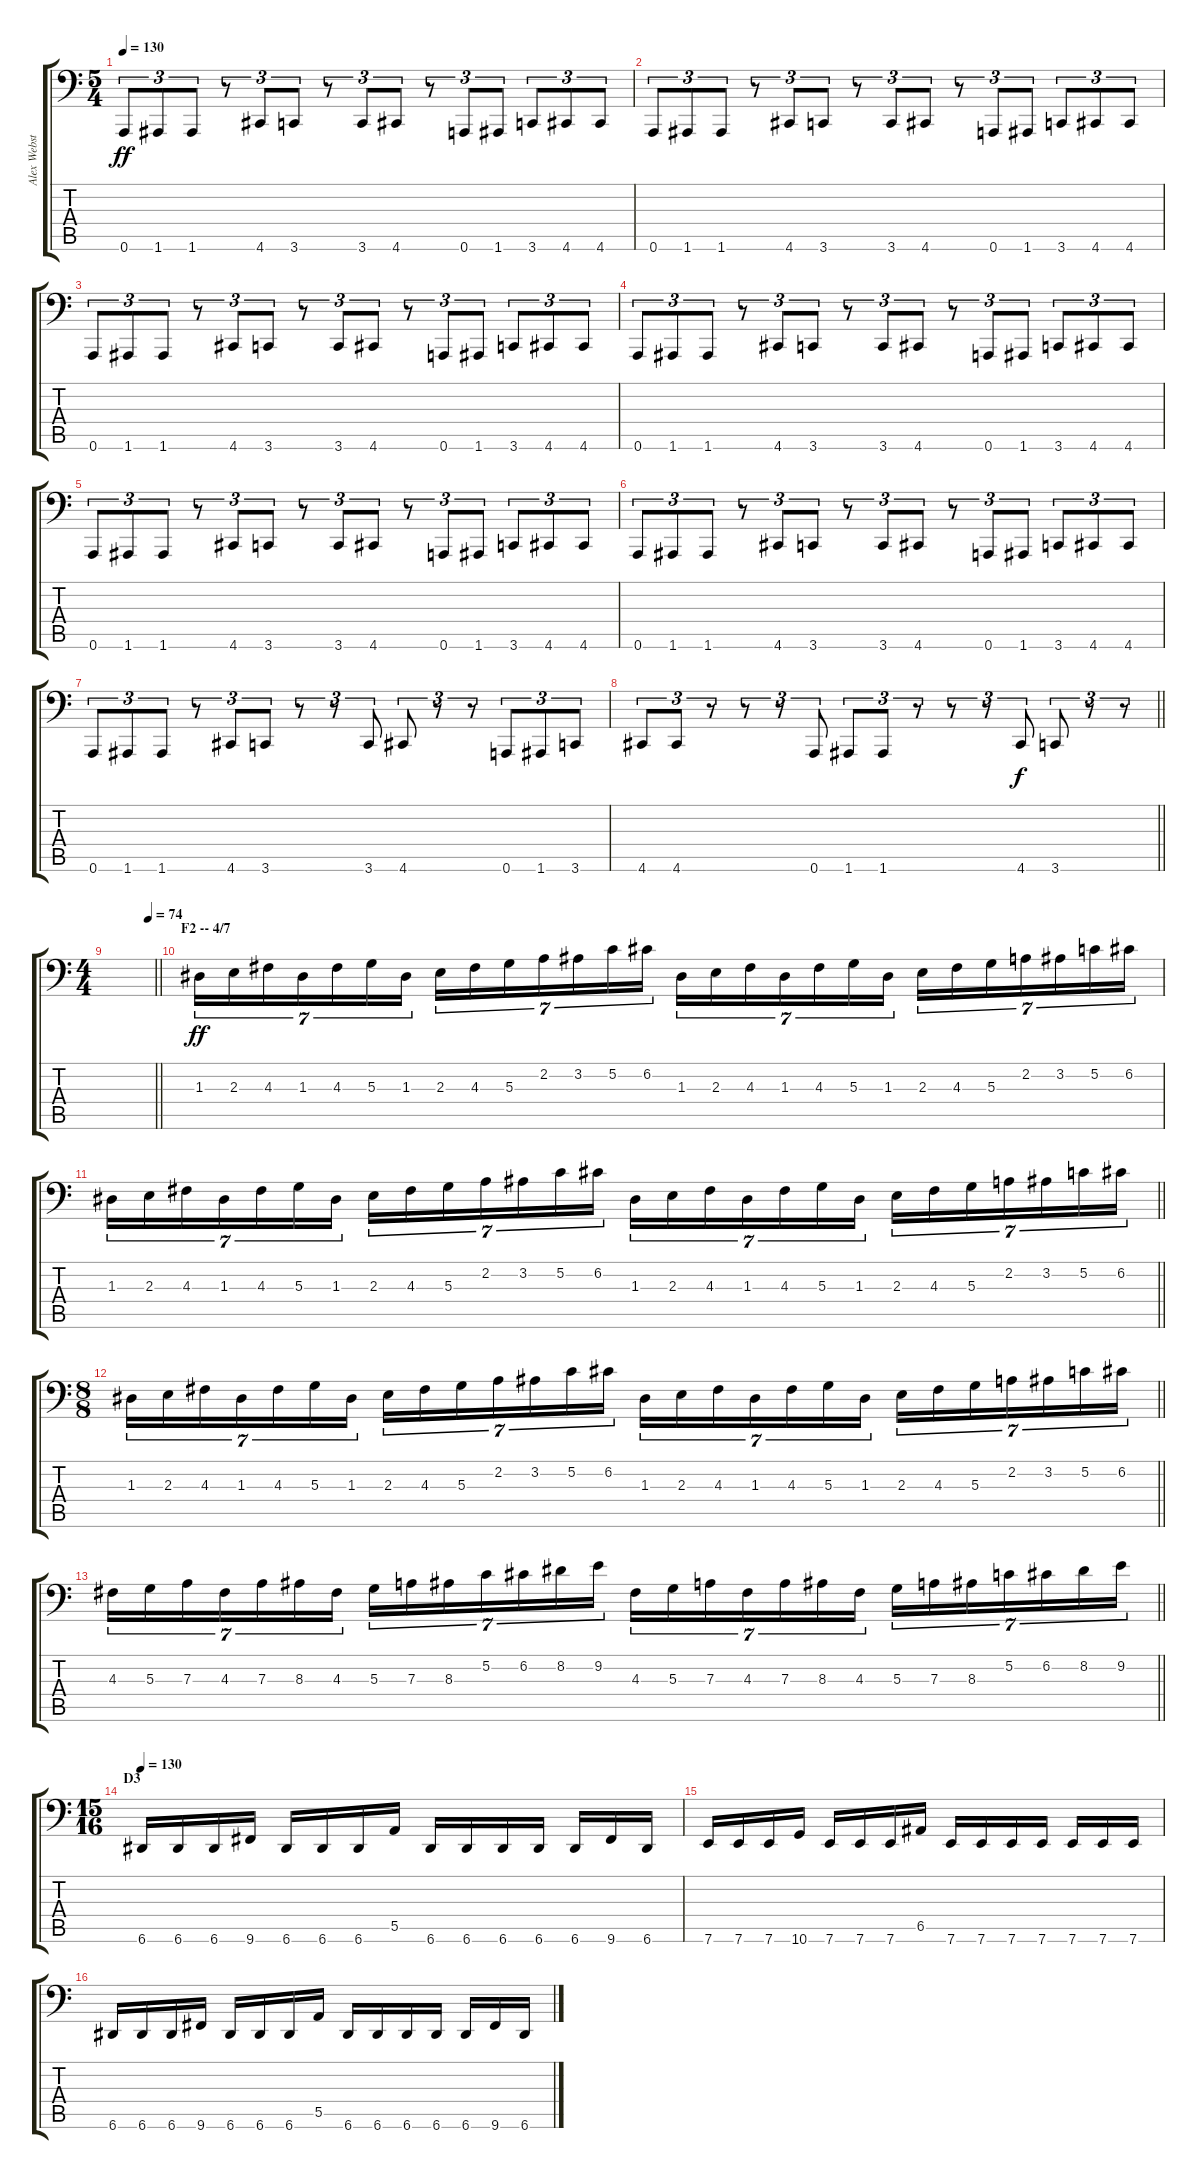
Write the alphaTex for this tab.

\track ("Alex Webster" "Alex Webst") {instrument fretlessbass}
\staff {score tabs}
\tuning (C3 G2 D2 A1 E1 A0) {hide}
\ts (5 4)
\tempo 130
\clef f4
\ks c
0.6.8{tu (3 2) dy ff} 1.6.8{tu (3 2)} 1.6.8{tu (3 2)} r.8{tu (3 2)} 4.6.8{tu (3 2)} 3.6.8{tu (3 2)} r.8{tu (3 2)} 3.6.8{tu (3 2)} 4.6.8{tu (3 2)} r.8{tu (3 2)} 0.6.8{tu (3 2)} 1.6.8{tu (3 2)} 3.6.8{tu (3 2)} 4.6.8{tu (3 2)} 4.6.8{tu (3 2)} |
0.6.8{tu (3 2)} 1.6.8{tu (3 2)} 1.6.8{tu (3 2)} r.8{tu (3 2)} 4.6.8{tu (3 2)} 3.6.8{tu (3 2)} r.8{tu (3 2)} 3.6.8{tu (3 2)} 4.6.8{tu (3 2)} r.8{tu (3 2)} 0.6.8{tu (3 2)} 1.6.8{tu (3 2)} 3.6.8{tu (3 2)} 4.6.8{tu (3 2)} 4.6.8{tu (3 2)} |
0.6.8{tu (3 2)} 1.6.8{tu (3 2)} 1.6.8{tu (3 2)} r.8{tu (3 2)} 4.6.8{tu (3 2)} 3.6.8{tu (3 2)} r.8{tu (3 2)} 3.6.8{tu (3 2)} 4.6.8{tu (3 2)} r.8{tu (3 2)} 0.6.8{tu (3 2)} 1.6.8{tu (3 2)} 3.6.8{tu (3 2)} 4.6.8{tu (3 2)} 4.6.8{tu (3 2)} |
0.6.8{tu (3 2)} 1.6.8{tu (3 2)} 1.6.8{tu (3 2)} r.8{tu (3 2)} 4.6.8{tu (3 2)} 3.6.8{tu (3 2)} r.8{tu (3 2)} 3.6.8{tu (3 2)} 4.6.8{tu (3 2)} r.8{tu (3 2)} 0.6.8{tu (3 2)} 1.6.8{tu (3 2)} 3.6.8{tu (3 2)} 4.6.8{tu (3 2)} 4.6.8{tu (3 2)} |
0.6.8{tu (3 2)} 1.6.8{tu (3 2)} 1.6.8{tu (3 2)} r.8{tu (3 2)} 4.6.8{tu (3 2)} 3.6.8{tu (3 2)} r.8{tu (3 2)} 3.6.8{tu (3 2)} 4.6.8{tu (3 2)} r.8{tu (3 2)} 0.6.8{tu (3 2)} 1.6.8{tu (3 2)} 3.6.8{tu (3 2)} 4.6.8{tu (3 2)} 4.6.8{tu (3 2)} |
0.6.8{tu (3 2)} 1.6.8{tu (3 2)} 1.6.8{tu (3 2)} r.8{tu (3 2)} 4.6.8{tu (3 2)} 3.6.8{tu (3 2)} r.8{tu (3 2)} 3.6.8{tu (3 2)} 4.6.8{tu (3 2)} r.8{tu (3 2)} 0.6.8{tu (3 2)} 1.6.8{tu (3 2)} 3.6.8{tu (3 2)} 4.6.8{tu (3 2)} 4.6.8{tu (3 2)} |
0.6.8{tu (3 2)} 1.6.8{tu (3 2)} 1.6.8{tu (3 2)} r.8{tu (3 2)} 4.6.8{tu (3 2)} 3.6.8{tu (3 2)} r.8{tu (3 2)} r.8{tu (3 2)} 3.6.8{tu (3 2)} 4.6.8{tu (3 2)} r.8{tu (3 2)} r.8{tu (3 2)} 0.6.8{tu (3 2)} 1.6.8{tu (3 2)} 3.6.8{tu (3 2)} |
\barLineRight lightlight
4.6.8{tu (3 2)} 4.6.8{tu (3 2)} r.8{tu (3 2)} r.8{tu (3 2)} r.8{tu (3 2)} 0.6.8{tu (3 2)} 1.6.8{tu (3 2)} 1.6.8{tu (3 2)} r.8{tu (3 2)} r.8{tu (3 2)} r.8{tu (3 2)} 4.6.8{tu (3 2) dy f} 3.6.8{tu (3 2)} r.8{tu (3 2)} r.8{tu (3 2)} |
\ts (4 4)
\tempo (74 0.875)
\barLineRight lightlight
|
\section ("" "F2 -- 4/7")
1.3.16{tu (7 4) dy ff} 2.3.16{tu (7 4)} 4.3.16{tu (7 4)} 1.3.16{tu (7 4)} 4.3.16{tu (7 4)} 5.3.16{tu (7 4)} 1.3.16{tu (7 4)} 2.3.16{tu (7 4)} 4.3.16{tu (7 4)} 5.3.16{tu (7 4)} 2.2.16{tu (7 4)} 3.2.16{tu (7 4)} 5.2.16{tu (7 4)} 6.2.16{tu (7 4)} 1.3.16{tu (7 4)} 2.3.16{tu (7 4)} 4.3.16{tu (7 4)} 1.3.16{tu (7 4)} 4.3.16{tu (7 4)} 5.3.16{tu (7 4)} 1.3.16{tu (7 4)} 2.3.16{tu (7 4)} 4.3.16{tu (7 4)} 5.3.16{tu (7 4)} 2.2.16{tu (7 4)} 3.2.16{tu (7 4)} 5.2.16{tu (7 4)} 6.2.16{tu (7 4)} |
\barLineRight lightlight
1.3.16{tu (7 4)} 2.3.16{tu (7 4)} 4.3.16{tu (7 4)} 1.3.16{tu (7 4)} 4.3.16{tu (7 4)} 5.3.16{tu (7 4)} 1.3.16{tu (7 4)} 2.3.16{tu (7 4)} 4.3.16{tu (7 4)} 5.3.16{tu (7 4)} 2.2.16{tu (7 4)} 3.2.16{tu (7 4)} 5.2.16{tu (7 4)} 6.2.16{tu (7 4)} 1.3.16{tu (7 4)} 2.3.16{tu (7 4)} 4.3.16{tu (7 4)} 1.3.16{tu (7 4)} 4.3.16{tu (7 4)} 5.3.16{tu (7 4)} 1.3.16{tu (7 4)} 2.3.16{tu (7 4)} 4.3.16{tu (7 4)} 5.3.16{tu (7 4)} 2.2.16{tu (7 4)} 3.2.16{tu (7 4)} 5.2.16{tu (7 4)} 6.2.16{tu (7 4)} |
\ts (8 8)
\barLineRight lightlight
1.3.16{tu (7 4)} 2.3.16{tu (7 4)} 4.3.16{tu (7 4)} 1.3.16{tu (7 4)} 4.3.16{tu (7 4)} 5.3.16{tu (7 4)} 1.3.16{tu (7 4)} 2.3.16{tu (7 4)} 4.3.16{tu (7 4)} 5.3.16{tu (7 4)} 2.2.16{tu (7 4)} 3.2.16{tu (7 4)} 5.2.16{tu (7 4)} 6.2.16{tu (7 4)} 1.3.16{tu (7 4)} 2.3.16{tu (7 4)} 4.3.16{tu (7 4)} 1.3.16{tu (7 4)} 4.3.16{tu (7 4)} 5.3.16{tu (7 4)} 1.3.16{tu (7 4)} 2.3.16{tu (7 4)} 4.3.16{tu (7 4)} 5.3.16{tu (7 4)} 2.2.16{tu (7 4)} 3.2.16{tu (7 4)} 5.2.16{tu (7 4)} 6.2.16{tu (7 4)} |
\barLineRight lightlight
4.3.16{tu (7 4)} 5.3.16{tu (7 4)} 7.3.16{tu (7 4)} 4.3.16{tu (7 4)} 7.3.16{tu (7 4)} 8.3.16{tu (7 4)} 4.3.16{tu (7 4)} 5.3.16{tu (7 4)} 7.3.16{tu (7 4)} 8.3.16{tu (7 4)} 5.2.16{tu (7 4)} 6.2.16{tu (7 4)} 8.2.16{tu (7 4)} 9.2.16{tu (7 4)} 4.3.16{tu (7 4)} 5.3.16{tu (7 4)} 7.3.16{tu (7 4)} 4.3.16{tu (7 4)} 7.3.16{tu (7 4)} 8.3.16{tu (7 4)} 4.3.16{tu (7 4)} 5.3.16{tu (7 4)} 7.3.16{tu (7 4)} 8.3.16{tu (7 4)} 5.2.16{tu (7 4)} 6.2.16{tu (7 4)} 8.2.16{tu (7 4)} 9.2.16{tu (7 4)} |
\ts (15 16)
\section ("" "D3")
\tempo 130
6.6.16 6.6.16 6.6.16 9.6.16 6.6.16 6.6.16 6.6.16 5.5.16 6.6.16 6.6.16 6.6.16 6.6.16 6.6.16 9.6.16 6.6.16 |
7.6.16 7.6.16 7.6.16 10.6.16 7.6.16 7.6.16 7.6.16 6.5.16 7.6.16 7.6.16 7.6.16 7.6.16 7.6.16 7.6.16 7.6.16 |
6.6.16 6.6.16 6.6.16 9.6.16 6.6.16 6.6.16 6.6.16 5.5.16 6.6.16 6.6.16 6.6.16 6.6.16 6.6.16 9.6.16 6.6.16
